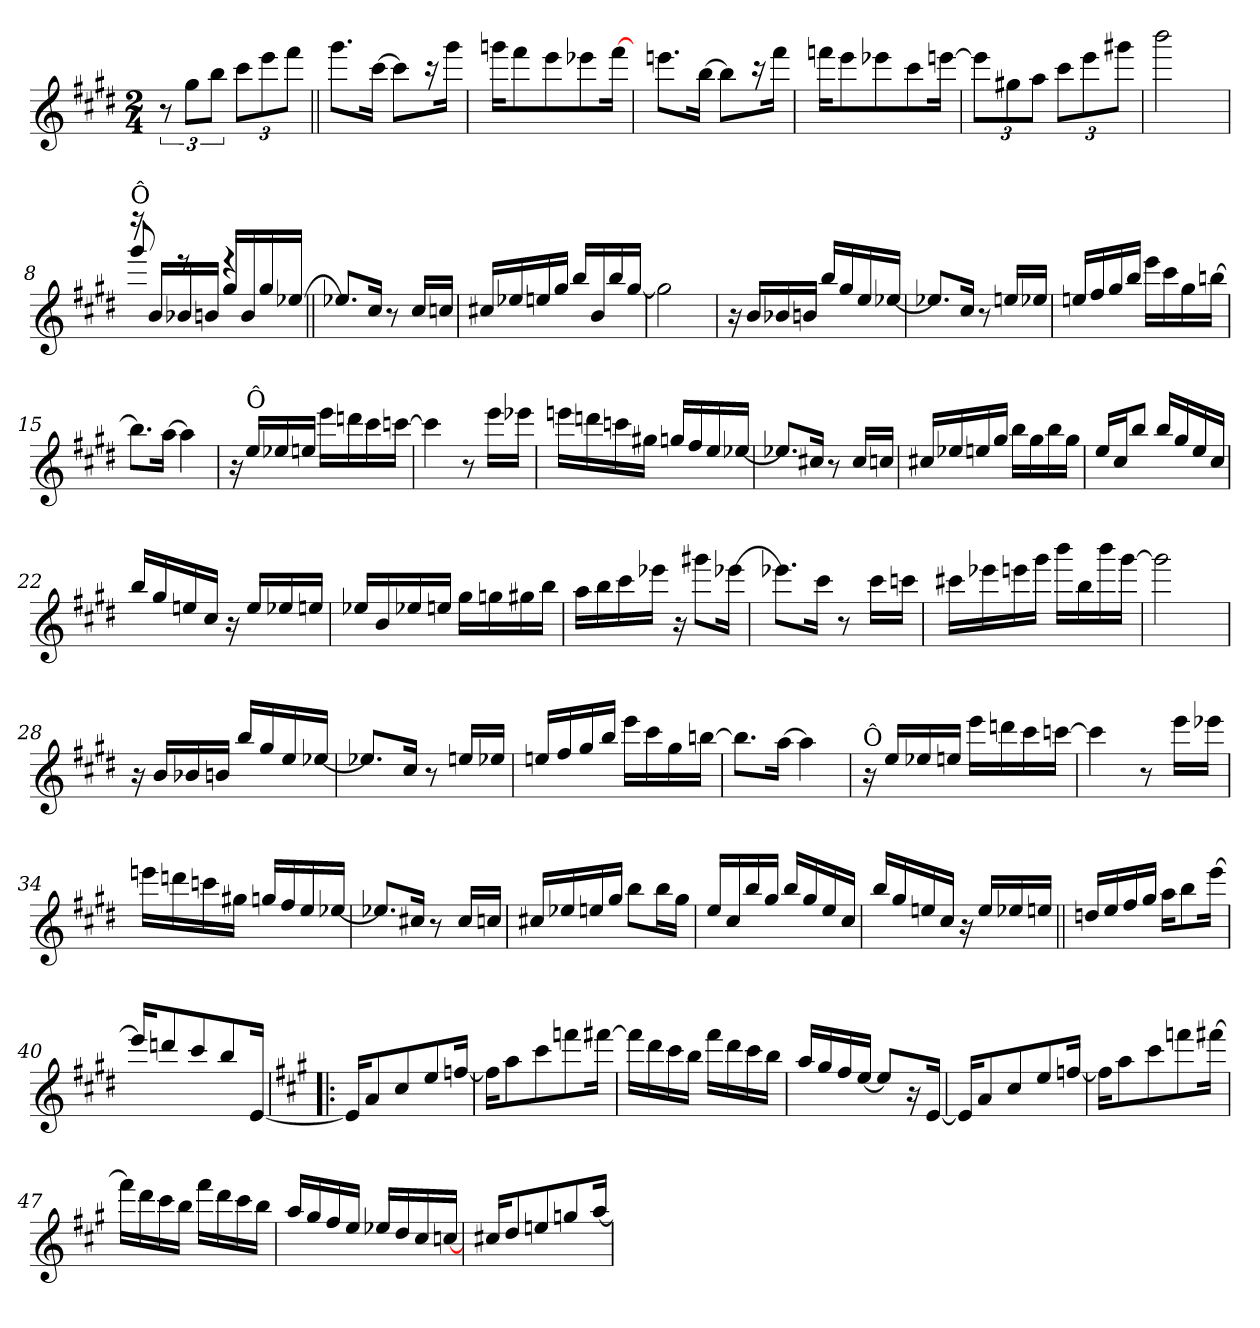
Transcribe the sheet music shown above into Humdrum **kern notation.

**kern
*part1
*staff1
*clefG2
*k[f#c#g#d#]
*E:
*M2/4
=1
12r
12gg#\L
12bb\J
12ccc#\L
12eee\
12fff#\J
=2||
8.ggg#\L
[16ccc#\Jk
8ccc#\L]
16r
16ggg#\Jk
=3
16gggn\KL
8fff#\
8eee\
8eee-X\
[16fff#\Jk
=4
8.eeen\L
[16bb\Jk
8bb\L]
16r
16fff#\Jk
!!LO:LB:g=z
=5
16fffn\KL
8eee\
8eee-X\
8ccc#\
[16eeen\Jk
=6
12eee\L]
12gg#X\
12aa\J
12ccc#\L
12eee\
12ggg#X\J
=7
2bbb\
=8
*^
!LO:TX:a:t=Ô	!
16r	8ggg#!/
16b/LL	.
16b-X/	8rddd
16bn/JJ	.
16gg#/LL	4rddd
16b/	.
16gg#/	.
[<16ee-X/JJ	.
*v	*v
!!LO:LB:g=z
=9||
8.ee-X/L]
16cc#/Jk
8r
16cc#/LL
16ccn/JJ
=10
16cc#X/LL
16ee-X/
16een/
16gg#/JJ
16bb/LL
16b/
16bb/
[16gg#/JJ
=11
2gg#\]
=12
16r
16b/LL
16b-X/
16bn/JJ
16bb/LL
16gg#/
16ee/
[16ee-X/JJ
=13
8.ee-X/L]
16cc#/Jk
8r
16een/LL
16ee-X/JJ
!!LO:LB:g=z
=14
16een/LL
16ff#/
16gg#/
16bb/JJ
16eee\LL
16ccc#\
16gg#\
[16bbn\JJ
=15
8.bb\L]
[16aa\Jk
4aa\]
=16
16r
!LO:TX:a:t=Ô
16ee/LL
16ee-X/
16een/JJ
16eee\LL
16dddn\
16ccc#\
[16cccn\JJ
=17
4cccn\]
8r
16eee\LL
16eee-X\JJ
=18
16eeen\LL
16dddn\
16cccn\
16gg#X\JJ
16ggn/LL
16ff#/
16ee/
[16ee-X/JJ
!!LO:LB:g=z
=19
8.ee-X/L]
16cc#X/Jk
8r
16cc#/LL
16ccn/JJ
=20
16cc#X/LL
16ee-X/
16een/
16gg#/JJ
16bb\LL
16gg#\
16bb\
16gg#\JJ
=21
16ee/LL
16cc#/J
8bb/J
16bb/LL
16gg#/
16ee/
16cc#/JJ
=22
16bb/LL
16gg#/
16een/
16cc#/JJ
16r
16ee/LL
16ee-X/
16een/JJ
=23
16ee-X/LL
16b/
16ee-X/
16een/JJ
16gg#\LL
16ggn\
16gg#X\
16bb\JJ
!!LO:LB:g=z
=24
16aa\LL
16bb\
16ccc#\
16eee-X\JJ
16r
8ggg#X\L
[16eee-X\Jk
=25
8.eee-X\L]
16ccc#\Jk
8r
16ccc#\LL
16cccn\JJ
=26
16ccc#X\LL
16eee-X\
16eeen\
16ggg#\JJ
16bbb\LL
16bb\
16bbb\
[16ggg#\JJ
=27
2ggg#\]
=28
16r
16b/LL
16b-X/
16bn/JJ
16bb/LL
16gg#/
16ee/
[16ee-X/JJ
!!LO:LB:g=z
=29
8.ee-X/L]
16cc#/Jk
8r
16een/LL
16ee-X/JJ
=30
16een/LL
16ff#/
16gg#/
16bb/JJ
16eee\LL
16ccc#\
16gg#\
[16bbn\JJ
=31
8.bb\L]
[16aa\Jk
4aa\]
=32
!LO:TX:a:t=Ô
16r
16ee/LL
16ee-X/
16een/JJ
16eee\LL
16dddn\
16ccc#\
[16cccn\JJ
=33
4cccn\]
8r
16eee\LL
16eee-X\JJ
!!LO:LB:g=z
=34
16eeen\LL
16dddn\
16cccn\
16gg#X\JJ
16ggn/LL
16ff#/
16ee/
[16ee-X/JJ
=35
8.ee-X/L]
16cc#X/Jk
8r
16cc#/LL
16ccn/JJ
=36
16cc#X/LL
16ee-X/
16een/
16gg#/JJ
8bb\L
16bb\L
16gg#\JJ
=37
16ee/LL
16cc#/
16bb/
16gg#/JJ
16bb/LL
16gg#/
16ee/
16cc#/JJ
=38
16bb/LL
16gg#/
16een/
16cc#/JJ
16r
16ee/LL
16ee-X/
16een/JJ
!!LO:LB:g=z
=39||
16ddn/LL
16ee/
16ff#/
16gg#/JJ
16aa\KL
8bb\
[16eee\Jk
=40
16eee/KL]
8dddn/
8ccc#/
8bb/
[16e/Jk
=41!|:
*k[f#c#g#]
*A:
16e/KL]
8a/
8cc#/
8ee/
[16ffn/Jk
=42
16ffn\KL]
8aa\
8ccc#\
8fffn\
[16fff#X\Jk
=43
16fff#\LL]
16ddd\
16ccc#\
16bb\JJ
16fff#\LL
16ddd\
16ccc#\
16bb\JJ
!!LO:LB:g=z
=44
16aa/LL
16gg#/
16ff#/
[16ee/JJ
8ee/L]
16r
[16e/Jk
=45
16e/KL]
8a/
8cc#/
8ee/
[16ffn/Jk
=46
16ffn\KL]
8aa\
8ccc#\
8fffn\
[16fff#X\Jk
=47
16fff#\LL]
16ddd\
16ccc#\
16bb\JJ
16fff#\LL
16ddd\
16ccc#\
16bb\JJ
=48
16aa/LL
16gg#/
16ff#/
16ee/JJ
16ee-X/LL
16dd/
16cc#/
[16ccn/JJ
!!LO:PB:g=z
=49
16cc#X/KL
8dd/
8een/
8ggn/
[16aa/Jk
=
*-
